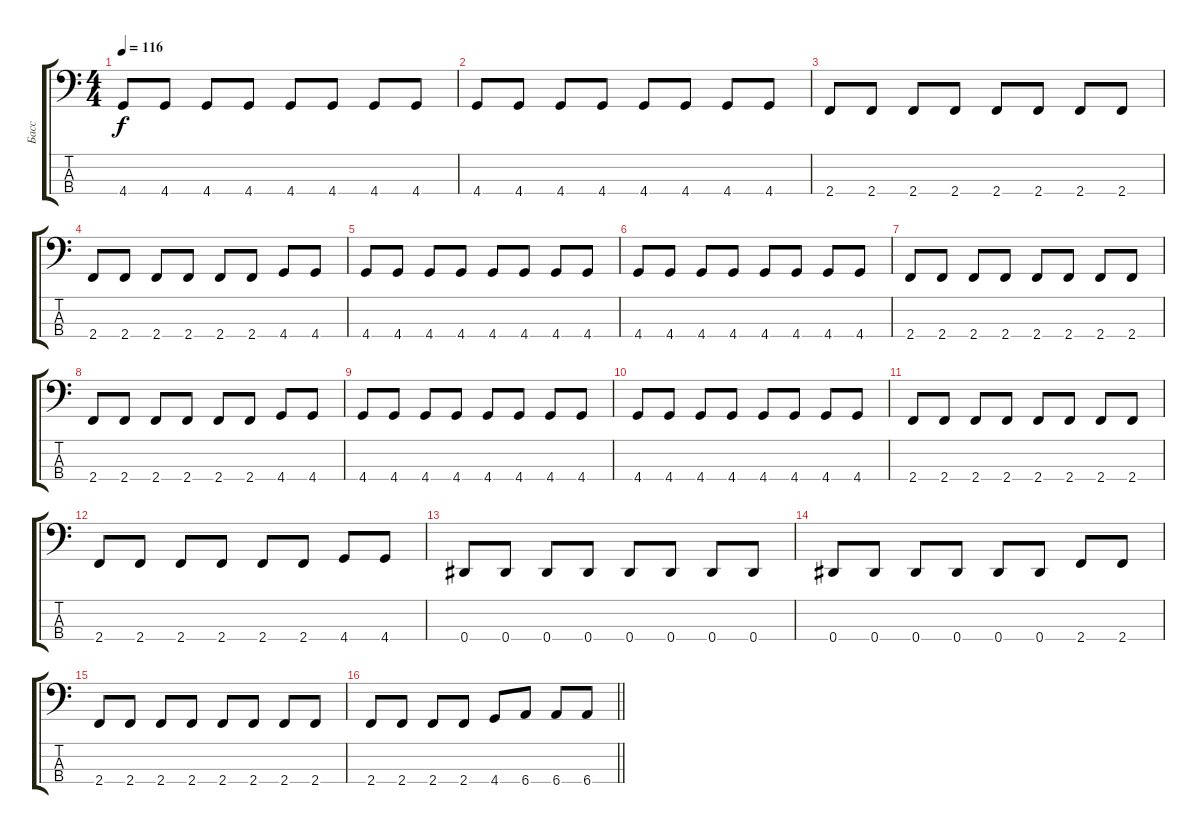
\track ("Басс" "Басс") {instrument electricbassfinger}
\staff {score tabs}
\tuning (Gb2 Db2 Ab1 Eb1) {hide}
\ts (4 4)
\tempo 116
\clef f4
\ks c
4.4.8{dy f} 4.4.8 4.4.8 4.4.8 4.4.8 4.4.8 4.4.8 4.4.8 |
4.4.8 4.4.8 4.4.8 4.4.8 4.4.8 4.4.8 4.4.8 4.4.8 |
2.4.8 2.4.8 2.4.8 2.4.8 2.4.8 2.4.8 2.4.8 2.4.8 |
2.4.8 2.4.8 2.4.8 2.4.8 2.4.8 2.4.8 4.4.8 4.4.8 |
4.4.8 4.4.8 4.4.8 4.4.8 4.4.8 4.4.8 4.4.8 4.4.8 |
4.4.8 4.4.8 4.4.8 4.4.8 4.4.8 4.4.8 4.4.8 4.4.8 |
2.4.8 2.4.8 2.4.8 2.4.8 2.4.8 2.4.8 2.4.8 2.4.8 |
2.4.8 2.4.8 2.4.8 2.4.8 2.4.8 2.4.8 4.4.8 4.4.8 |
4.4.8 4.4.8 4.4.8 4.4.8 4.4.8 4.4.8 4.4.8 4.4.8 |
4.4.8 4.4.8 4.4.8 4.4.8 4.4.8 4.4.8 4.4.8 4.4.8 |
2.4.8 2.4.8 2.4.8 2.4.8 2.4.8 2.4.8 2.4.8 2.4.8 |
2.4.8 2.4.8 2.4.8 2.4.8 2.4.8 2.4.8 4.4.8 4.4.8 |
0.4.8 0.4.8 0.4.8 0.4.8 0.4.8 0.4.8 0.4.8 0.4.8 |
0.4.8 0.4.8 0.4.8 0.4.8 0.4.8 0.4.8 2.4.8 2.4.8 |
2.4.8 2.4.8 2.4.8 2.4.8 2.4.8 2.4.8 2.4.8 2.4.8 |
\barLineRight lightlight
2.4.8 2.4.8 2.4.8 2.4.8 4.4.8 6.4.8 6.4.8 6.4.8
